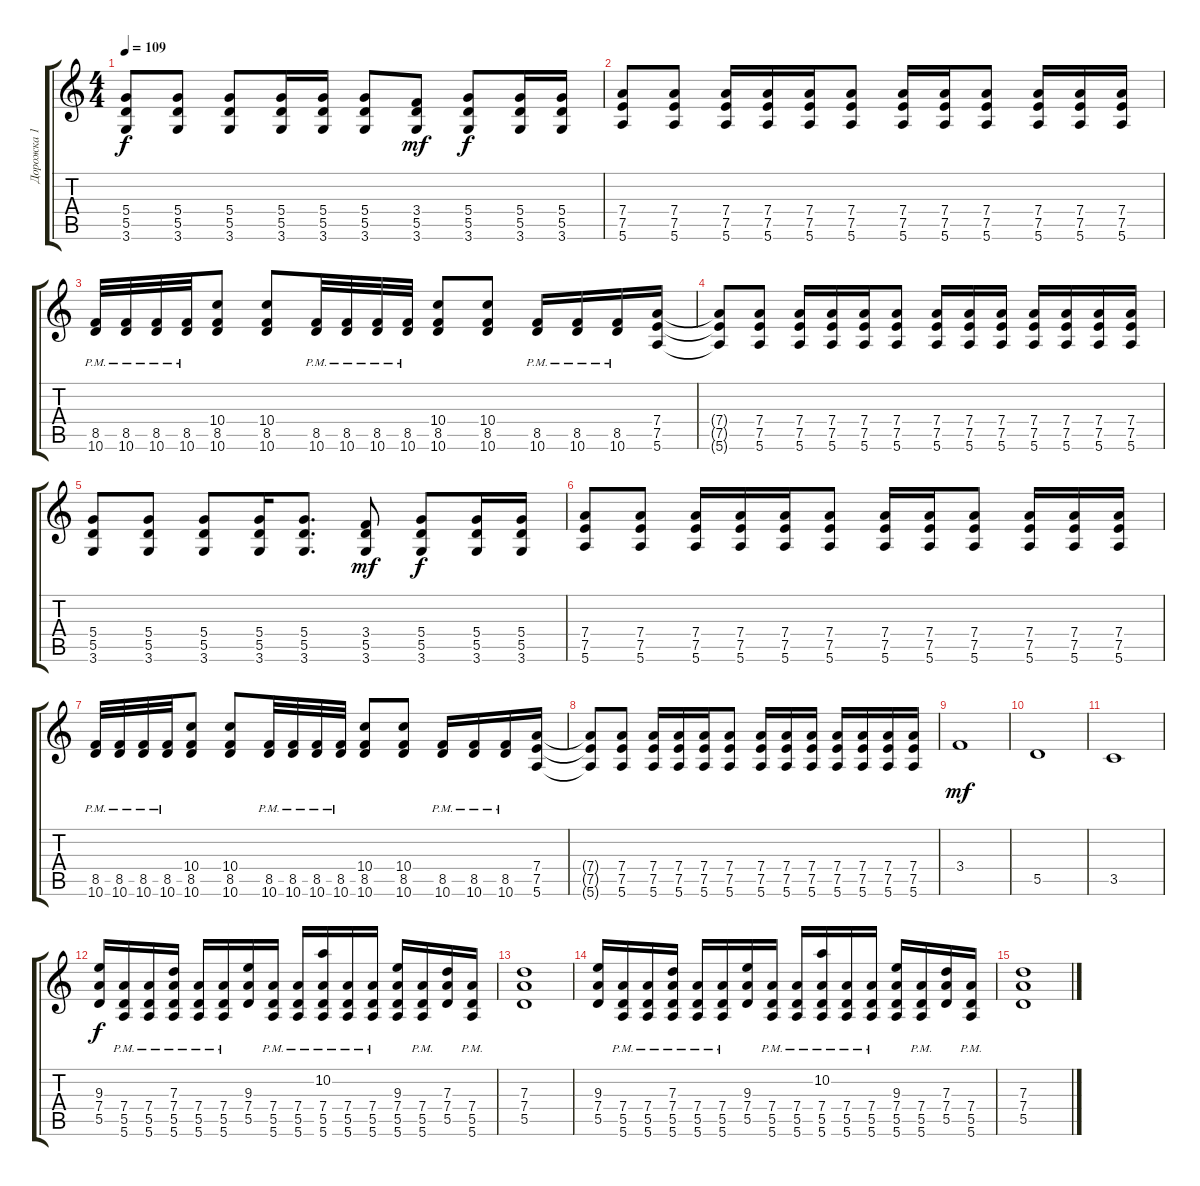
\track ("Дорожка 1" "Дорожка 1") {instrument distortionguitar}
\staff {score tabs}
\tuning (E4 B3 G3 D3 A2 E2) {hide}
\ts (4 4)
\tempo 109
\clef g2
\ks c
(5.4 5.5 3.6).8{dy f balance 8} (5.4 5.5 3.6).8 (5.4 5.5 3.6).8 (5.4 5.5 3.6).16 (5.4 5.5 3.6).16 (5.4 5.5 3.6).8 (3.4 5.5 3.6).8{dy mf} (5.4 5.5 3.6).8{dy f} (5.4 5.5 3.6).16 (5.4 5.5 3.6).16 |
(7.4 7.5 5.6).8 (7.4 7.5 5.6).8 (7.4 7.5 5.6).16 (7.4 7.5 5.6).16 (7.4 7.5 5.6).16 (7.4 7.5 5.6).8 (7.4 7.5 5.6).16 (7.4 7.5 5.6).16 (7.4 7.5 5.6).8 (7.4 7.5 5.6).16 (7.4 7.5 5.6).16 (7.4 7.5 5.6).16 |
(8.5{pm} 10.6{pm}).32 (8.5{pm} 10.6{pm}).32 (8.5{pm} 10.6{pm}).32 (8.5{pm} 10.6{pm}).32 (10.4 8.5 10.6).8 (10.4 8.5 10.6).8 (8.5{pm} 10.6{pm}).32 (8.5{pm} 10.6{pm}).32 (8.5{pm} 10.6{pm}).32 (8.5{pm} 10.6{pm}).32 (10.4 8.5 10.6).8 (10.4 8.5 10.6).8 (8.5{pm} 10.6{pm}).16 (8.5{pm} 10.6{pm}).16 (8.5{pm} 10.6{pm}).16 (7.4 7.5 5.6).16 |
(7.4{t} 7.5{t} 5.6{t}).8 (7.4 7.5 5.6).8 (7.4 7.5 5.6).16 (7.4 7.5 5.6).16 (7.4 7.5 5.6).16 (7.4 7.5 5.6).8 (7.4 7.5 5.6).16 (7.4 7.5 5.6).16 (7.4 7.5 5.6).16 (7.4 7.5 5.6).16 (7.4 7.5 5.6).16 (7.4 7.5 5.6).16 (7.4 7.5 5.6).16 |
(5.4 5.5 3.6).8{balance 8} (5.4 5.5 3.6).8 (5.4 5.5 3.6).8 (5.4 5.5 3.6).16 (5.4 5.5 3.6).8{d} (3.4 5.5 3.6).8{dy mf} (5.4 5.5 3.6).8{dy f} (5.4 5.5 3.6).16 (5.4 5.5 3.6).16 |
(7.4 7.5 5.6).8 (7.4 7.5 5.6).8 (7.4 7.5 5.6).16 (7.4 7.5 5.6).16 (7.4 7.5 5.6).16 (7.4 7.5 5.6).8 (7.4 7.5 5.6).16 (7.4 7.5 5.6).16 (7.4 7.5 5.6).8 (7.4 7.5 5.6).16 (7.4 7.5 5.6).16 (7.4 7.5 5.6).16 |
(8.5{pm} 10.6{pm}).32 (8.5{pm} 10.6{pm}).32 (8.5{pm} 10.6{pm}).32 (8.5{pm} 10.6{pm}).32 (10.4 8.5 10.6).8 (10.4 8.5 10.6).8 (8.5{pm} 10.6{pm}).32 (8.5{pm} 10.6{pm}).32 (8.5{pm} 10.6{pm}).32 (8.5{pm} 10.6{pm}).32 (10.4 8.5 10.6).8 (10.4 8.5 10.6).8 (8.5{pm} 10.6{pm}).16 (8.5{pm} 10.6{pm}).16 (8.5{pm} 10.6{pm}).16 (7.4 7.5 5.6).16 |
(7.4{t} 7.5{t} 5.6{t}).8 (7.4 7.5 5.6).8 (7.4 7.5 5.6).16 (7.4 7.5 5.6).16 (7.4 7.5 5.6).16 (7.4 7.5 5.6).8 (7.4 7.5 5.6).16 (7.4 7.5 5.6).16 (7.4 7.5 5.6).16 (7.4 7.5 5.6).16 (7.4 7.5 5.6).16 (7.4 7.5 5.6).16 (7.4 7.5 5.6).16 |
3.4.1{dy mf balance 16} |
5.5.1 |
3.5.1 |
(9.3 7.4 5.5).16{dy f} (7.4{pm} 5.5{pm} 5.6{pm}).16 (7.4{pm} 5.5{pm} 5.6{pm}).16 (7.3 7.4 5.5 5.6{pm}).16 (7.4{pm} 5.5{pm} 5.6{pm}).16 (7.4{pm} 5.5{pm} 5.6{pm}).16 (9.3 7.4 5.5).16 (7.4{pm} 5.5{pm} 5.6{pm}).16 (7.4{pm} 5.5{pm} 5.6{pm}).16 (10.2 7.4 5.5 5.6{pm}).16 (7.4{pm} 5.5{pm} 5.6{pm}).16 (7.4{pm} 5.5{pm} 5.6{pm}).16 (9.3 7.4 5.5 5.6).16 (7.4{pm} 5.5{pm} 5.6{pm}).16 (7.3 7.4 5.5).16 (7.4{pm} 5.5{pm} 5.6{pm}).16 |
(7.3 7.4 5.5).1 |
(9.3 7.4 5.5).16 (7.4{pm} 5.5{pm} 5.6{pm}).16 (7.4{pm} 5.5{pm} 5.6{pm}).16 (7.3 7.4 5.5 5.6{pm}).16 (7.4{pm} 5.5{pm} 5.6{pm}).16 (7.4{pm} 5.5{pm} 5.6{pm}).16 (9.3 7.4 5.5).16 (7.4{pm} 5.5{pm} 5.6{pm}).16 (7.4{pm} 5.5{pm} 5.6{pm}).16 (10.2 7.4 5.5 5.6{pm}).16 (7.4{pm} 5.5{pm} 5.6{pm}).16 (7.4{pm} 5.5{pm} 5.6{pm}).16 (9.3 7.4 5.5 5.6).16 (7.4{pm} 5.5{pm} 5.6{pm}).16 (7.3 7.4 5.5).16 (7.4{pm} 5.5{pm} 5.6{pm}).16 |
(7.3 7.4 5.5).1
